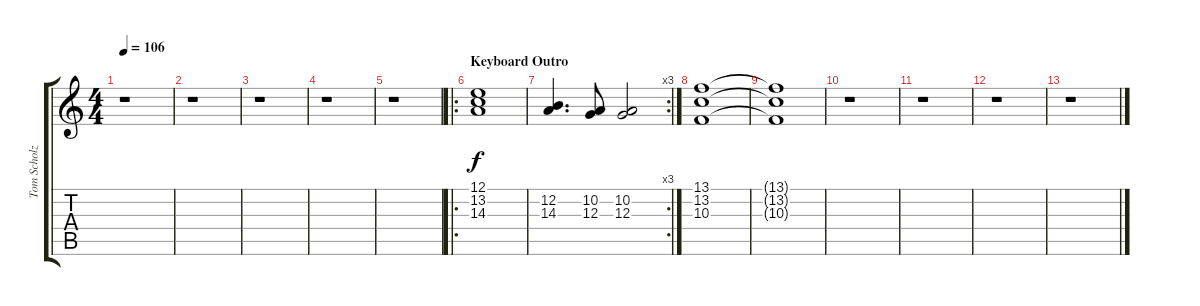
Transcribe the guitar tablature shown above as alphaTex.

\track ("Tom Scholz - Keyboard" "Tom Scholz") {instrument lead1square}
\staff {score tabs}
\tuning (E4 B3 G3 D3 A2 E2) {hide}
\ts (4 4)
\tempo 106
\clef g2
\ks c
r.1{dy f} |
r.1 |
r.1 |
r.1 |
r.1 |
\ro
\section ("" "Keyboard Outro")
(12.1 13.2 14.3).1 |
\rc 3
(12.2 14.3).4{d} (10.2 12.3).8 (10.2 12.3).2 |
(13.1 13.2 10.3).1 |
(13.1{t} 13.2{t} 10.3{t}).1 |
r.1 |
r.1 |
r.1 |
r.1
